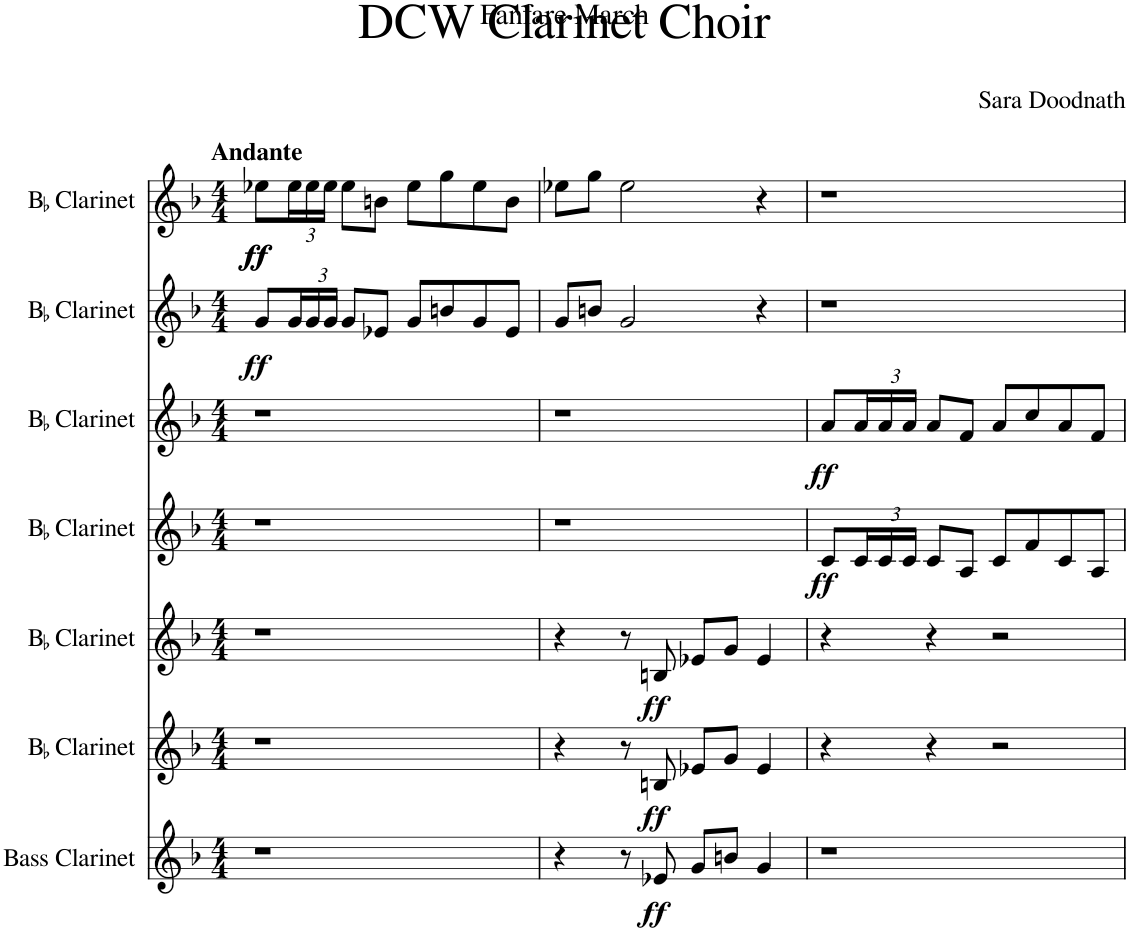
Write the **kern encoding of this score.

**kern	**dynam	**kern	**dynam	**kern	**dynam	**kern	**dynam	**kern	**dynam	**kern	**dynam	**kern	**dynam
*part7	*part7	*part6	*part6	*part5	*part5	*part4	*part4	*part3	*part3	*part2	*part2	*part1	*part1
*staff7	*staff7	*staff6	*staff6	*staff5	*staff5	*staff4	*staff4	*staff3	*staff3	*staff2	*staff2	*staff1	*staff1
*I"Bass Clarinet	*	*I"BaccidentalFlat Clarinet	*	*I"BaccidentalFlat Clarinet	*	*I"BaccidentalFlat Clarinet	*	*I"BaccidentalFlat Clarinet	*	*I"BaccidentalFlat Clarinet	*	*I"BaccidentalFlat Clarinet	*
*I'B. Cl.	*	*I'BaccidentalFlat Cl.	*	*I'BaccidentalFlat Cl.	*	*I'BaccidentalFlat Cl.	*	*I'BaccidentalFlat Cl.	*	*I'BaccidentalFlat Cl.	*	*I'BaccidentalFlat Cl.	*
*clefG2	*	*clefG2	*	*clefG2	*	*clefG2	*	*clefG2	*	*clefG2	*	*clefG2	*
*Trd8c14	*	*Trd1c2	*	*Trd1c2	*	*Trd1c2	*	*Trd1c2	*	*Trd1c2	*	*Trd1c2	*
*k[b-]	*	*k[b-]	*	*k[b-]	*	*k[b-]	*	*k[b-]	*	*k[b-]	*	*k[b-]	*
*M4/4	*	*M4/4	*	*M4/4	*	*M4/4	*	*M4/4	*	*M4/4	*	*M4/4	*
=1	=1	=1	=1	=1	=1	=1	=1	=1	=1	=1	=1	=1	=1
!	!	!	!	!	!	!	!	!	!	!	!	!LO:TX:a:B:t=Andante	!
!	!	!	!	!	!	!	!	!	!	!	!LO:DY:b	!	!LO:DY:b
!	!	!	!	!	!	!	!	!	!	!	!	!	!LO:DY:n=1:b
1r	.	1r	.	1r	.	1r	.	1r	.	8g/L	ff	8ee-X\L	ff ff
*	*	*	*	*	*	*	*	*	*	*Xbrackettup	*	*Xbrackettup	*
.	.	.	.	.	.	.	.	.	.	24g/L	.	24ee-\L	.
.	.	.	.	.	.	.	.	.	.	24g/	.	24ee-\	.
.	.	.	.	.	.	.	.	.	.	24g/JJ	.	24ee-\JJ	.
.	.	.	.	.	.	.	.	.	.	8g/L	.	8ee-\L	.
.	.	.	.	.	.	.	.	.	.	8e-X/J	.	8bn\J	.
.	.	.	.	.	.	.	.	.	.	8g/L	.	8ee-\L	.
.	.	.	.	.	.	.	.	.	.	8bn/	.	8gg\	.
.	.	.	.	.	.	.	.	.	.	8g/	.	8ee-\	.
.	.	.	.	.	.	.	.	.	.	8e-/J	.	8b\J	.
=2	=2	=2	=2	=2	=2	=2	=2	=2	=2	=2	=2	=2	=2
4r	.	4r	.	4r	.	1r	.	1r	.	8g/L	.	8ee-X\L	.
.	.	.	.	.	.	.	.	.	.	8bn/J	.	8gg\J	.
8r	.	8r	.	8r	.	.	.	.	.	2g/	.	2ee-\	.
!	!LO:DY:b	!	!LO:DY:b	!	!LO:DY:b	!	!	!	!	!	!	!	!
8e-X/	ff	8Bn/	ff	8Bn/	ff	.	.	.	.	.	.	.	.
8g/L	.	8e-X/L	.	8e-X/L	.	.	.	.	.	.	.	.	.
8bn/J	.	8g/J	.	8g/J	.	.	.	.	.	.	.	.	.
4g/	.	4e-/	.	4e-/	.	.	.	.	.	4r	.	4r	.
=3	=3	=3	=3	=3	=3	=3	=3	=3	=3	=3	=3	=3	=3
!	!	!	!	!	!	!	!LO:DY:b	!	!LO:DY:b	!	!	!	!
1r	.	4r	.	4r	.	8c/L	ff	8a/L	ff	1r	.	1r	.
*	*	*	*	*	*	*Xbrackettup	*	*Xbrackettup	*	*	*	*	*
.	.	.	.	.	.	24c/L	.	24a/L	.	.	.	.	.
.	.	.	.	.	.	24c/	.	24a/	.	.	.	.	.
.	.	.	.	.	.	24c/JJ	.	24a/JJ	.	.	.	.	.
.	.	4r	.	4r	.	8c/L	.	8a/L	.	.	.	.	.
.	.	.	.	.	.	8A/J	.	8f/J	.	.	.	.	.
.	.	2r	.	2r	.	8c/L	.	8a/L	.	.	.	.	.
.	.	.	.	.	.	8f/	.	8cc/	.	.	.	.	.
.	.	.	.	.	.	8c/	.	8a/	.	.	.	.	.
.	.	.	.	.	.	8A/J	.	8f/J	.	.	.	.	.
=	=	=	=	=	=	=	=	=	=	=	=	=	=
*-	*-	*-	*-	*-	*-	*-	*-	*-	*-	*-	*-	*-	*-
